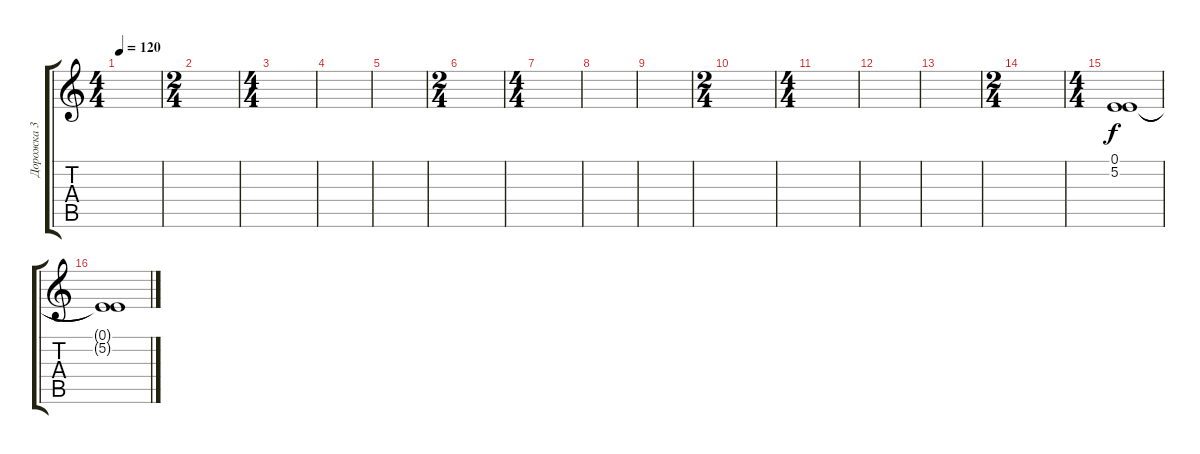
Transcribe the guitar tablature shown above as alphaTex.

\track ("Дорожка 3" "Дорожка 3") {instrument electricgrandpiano}
\staff {score tabs}
\tuning (E4 B3 G3 D3 A2 E2) {hide}
\ts (4 4)
\tempo 120
\clef g2
\ks c
|
\ts (2 4)
|
\ts (4 4)
|
|
|
\ts (2 4)
|
\ts (4 4)
|
|
|
\ts (2 4)
|
\ts (4 4)
|
|
|
\ts (2 4)
|
\ts (4 4)
(0.1 5.2).1 |
(0.1{t} 5.2{t}).1
